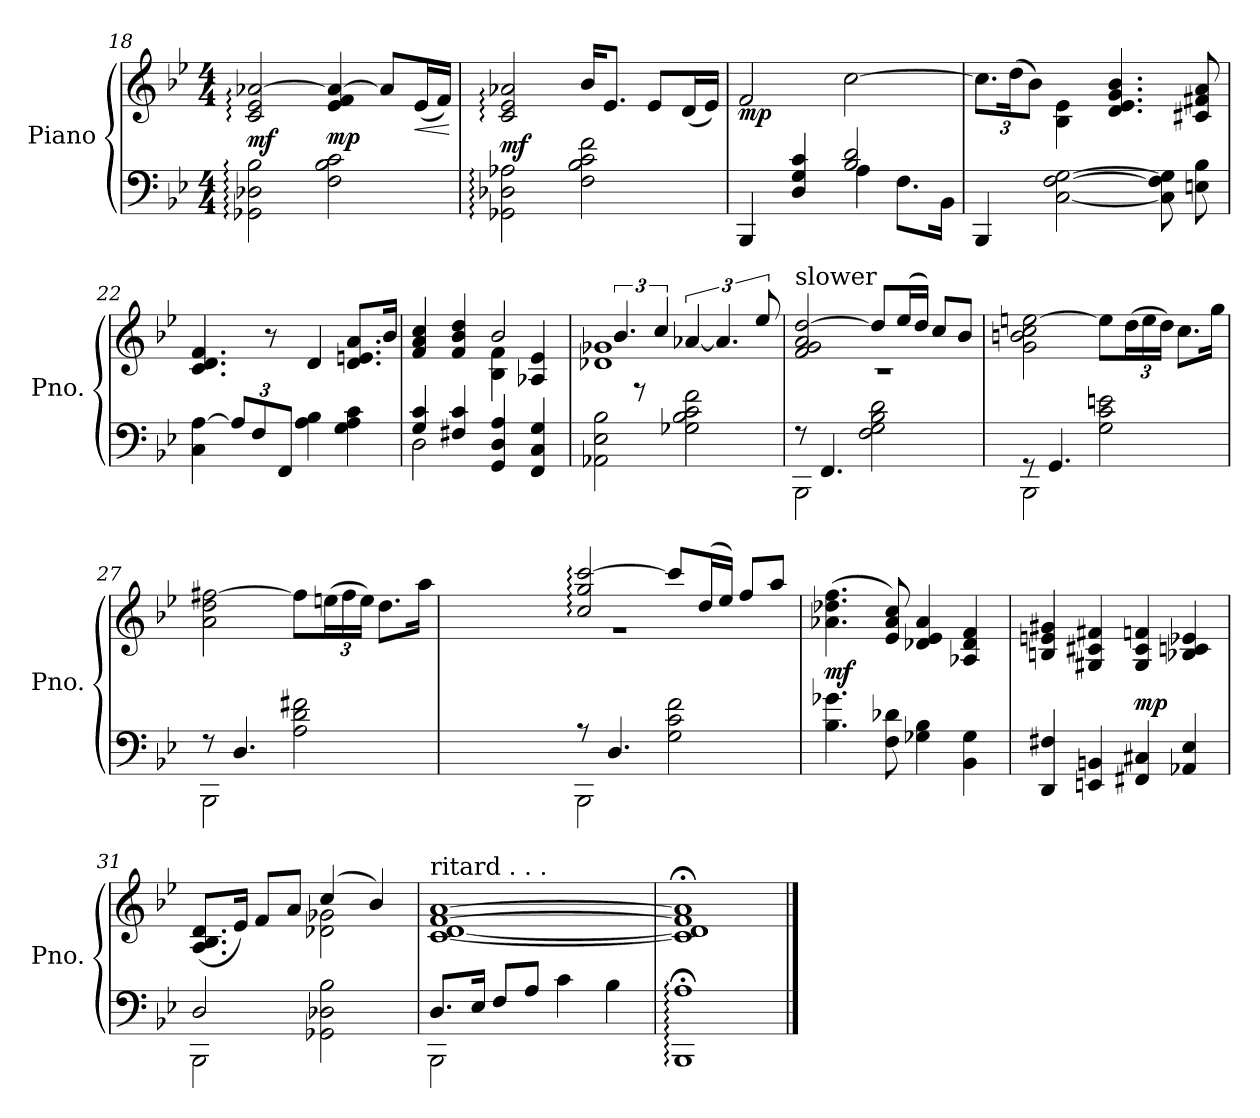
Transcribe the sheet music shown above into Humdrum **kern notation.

**kern	**kern	**dynam
*part1	*part1	*part1
*staff2	*staff1	*staff1/2
*I"Piano	*	*
*I'Pno.	*	*
*clefF4	*clefG2	*
*k[b-e-]	*k[b-e-]	*
*M4/4	*M4/4	*
=18	=18	=18
!	!	!LO:DY:a=2
2GG-X\: 2D-X\: 2B-\:	2c/: 2e-/: [2a-X/:	mf
!	!	!LO:DY:a=2
2F\ 2B-\ 2c\	4e-/ 4f/ 4a-/_	mp
.	8a-/L]	.
!	!	!LO:HP:b
.	(16e-/L	<
.	16f/JJ)	.
.	.	[
!!LO:LB:g=z
=19	=19	=19
!	!	!LO:DY:a=2
2GG-X\: 2D-X\: 2A-X\:	2c/: 2e-/: 2a-X/:	mf
2F\ 2B-\ 2c\ 2f\	16b-/KL	.
.	8.e-/J	.
.	8e-/L	.
.	(16d/L	.
.	16e-/JJ)	.
=20	=20	=20
*	*MM76	*
*^	*	*
!	!	!	!LO:DY:b
4BBB-/	2ryy	2f/	mp
4D/ 4G/ 4c/	.	.	.
2B-/ 2d/	4A\	[2cc\	.
.	8.F\L	.	.
.	16BB-\Jk	.	.
*v	*v	*	*
!!LO:LB:g=z
=21	=21	=21
*	*Xbrackettup	*
4BBB-/	12.cc\L]	.
.	(24dd\K	.
.	12b-\J)	.
[2C\ [2F\ [2G\	4B-\ 4e-\	.
.	4.d/ 4.e-/ 4.g/ 4.b-/	.
8C\] 8F\] 8G\]	.	.
8En\ 8B-\	8c#X/ 8f#X/ 8a/	.
=22	=22	=22
4C\ [4A\	4.c/ 4.d/ 4.f/	.
*Xbrackettup	*	*
12A/L]	.	.
12F/	.	.
.	8r	.
12FF/J	.	.
4A\ 4B-\	4d/	.
4G\ 4A\ 4c\	8.d/ 8.en/ 8.a/L	.
.	16b-/Jk	.
!!LO:LB:g=z
=23	=23	=23
*^	*^	*
4G/ 4c/	2D\	4f/ 4a/ 4cc/	2ryy	.
4F#X/ 4c/	.	4f/ 4b-/ 4dd/	.	.
4GG/ 4D/ 4A/	2ryy	4B-\ 4f\	2b-/	.
4FF/ 4C/ 4G/	.	4A-X/ 4e-/	.	.
*v	*v	*	*	*
=24	=24	=24	=24
*	*	*brackettup	*
2AA-X\ 2E-\ 2B-\	1d-X 1g-X	6.b-/	.
.	.	12r	.
.	.	6cc/	.
2G-X\ 2B-\ 2c\ 2f\	.	[6a-X/	.
.	.	6.a-/]	.
.	.	12ee-/	.
!!LO:PB:g=z	!!
=25	=25	=25	=25
*	*MM72	*	*
*^	*	*	*
!	!	!LO:TX:a:t=slower	!	!
8r	2BBB-\	2f/ 2g/ 2a/ [2dd/	1r	.
4.FF/	.	.	.	.
2F\ 2G\ 2B-\ 2d\	2ryy	8dd/L]	.	.
.	.	(16ee-/L	.	.
.	.	16dd/JJ)	.	.
.	.	8cc/L	.	.
.	.	8b-/J	.	.
*	*	*v	*v	*
=26	=26	=26	=26
8rGG	2BBB-\	2g\ 2bn\ 2cc\ [2een\	.
4.GG/	.	.	.
2G\ 2c\ 2en\	2ryy	8ee\L]	.
*	*	*Xbrackettup	*
.	.	(24dd\L	.
.	.	24ee\	.
.	.	24dd\JJ)	.
.	.	8.cc\L	.
.	.	16gg\Jk	.
!!LO:LB:g=z
=27	=27	=27	=27
8r	2BBB-\	2a\ 2dd\ [2ff#X\	.
4.D/	.	.	.
2A\ 2d\ 2f#X\	2ryy	8ff#\L]	.
.	.	(24een\L	.
.	.	24ff#\	.
.	.	24ee\JJ)	.
.	.	8.dd\L	.
.	.	16aa\Jk	.
=28	=28	=28	=28
*	*	*^	*
8r	2BBB-\	2cc/: 2gg/: [2ccc/:	1r	.
4.D/	.	.	.	.
2G\ 2c\ 2f\	2ryy	8ccc/L]	.	.
.	.	(16dd/L	.	.
.	.	16ee-/JJ)	.	.
.	.	8ff/L	.	.
.	.	8aa/J	.	.
*v	*v	*	*	*
*	*v	*v	*
=29	=29	=29
!	!	!LO:DY:b
4.B-\ 4.g-X\	(4.a-X\ 4.dd-X\ 4.ff\	mf
8F\ 8d-X\	8e-/ 8a-/ 8cc/)	.
4G-X\ 4B-\	4d-X/ 4e-/ 4a-/	.
4BB-\ 4G-\	4A-X/ 4d-/ 4f/	.
!!LO:LB:g=z
=30	=30	=30
4DD/ 4F#X/	4Bn/ 4en/ 4g#X/	.
4EEn/ 4BBn/	4G#X/ 4c#X/ 4f#X/	.
!	!	!LO:DY:a=2
4FF#X/ 4C#X/	4G#/ 4c#/ 4fn/	mp
4AA-X/ 4E-/	4B-X/ 4cn/ 4e-X/	.
=31	=31	=31
*^	*^	*
2D/	2BBB-\	(8.A/ 8.B-/ 8.d/L	2ryy	.
.	.	16e-/Jk)	.	.
.	.	8f/L	.	.
.	.	8a/J	.	.
2GG-X\ 2D-X\ 2B-\	2ryy	(4cc/	2d-X\ 2g-X\	.
.	.	4b-/)	.	.
*	*	*v	*v	*
=32	=32	=32	=32
*	*	*MM60	*
!	!	!LO:TX:a:t=ritard . . .	!
8.D/L	2BBB-\	[1c [1d [1f [1a	.
16E-/Jk	.	.	.
8F/L	.	.	.
8A/J	.	.	.
4c\	2ryy	.	.
4B-\	.	.	.
*v	*v	*	*
=33	=33	=33
1BBB-;<: 1A;<:	1c];< 1d];< 1f];< 1a];<	.
==	==	==
*-	*-	*-
